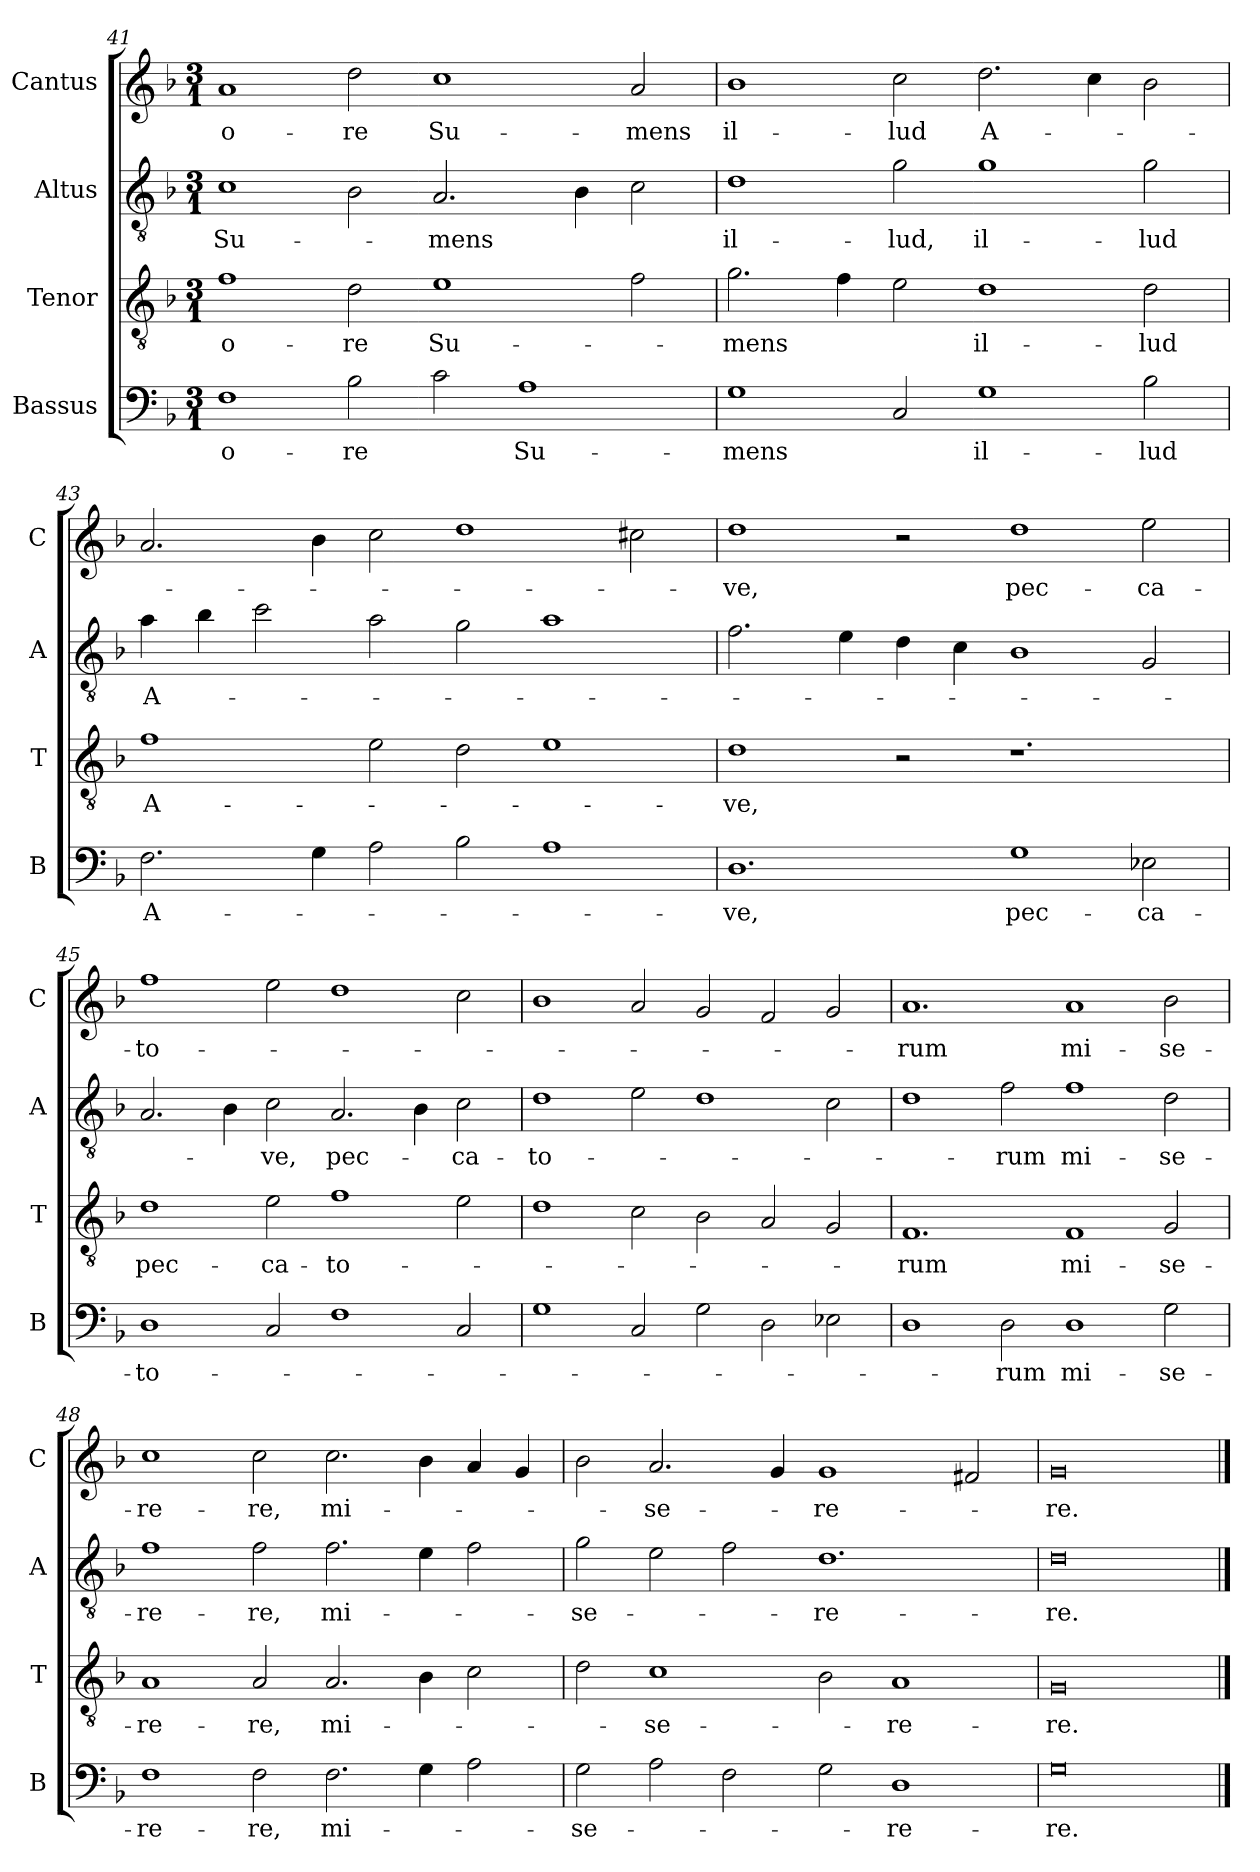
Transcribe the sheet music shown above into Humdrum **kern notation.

**kern	**text	**kern	**text	**kern	**text	**kern	**text
*part4	*part4	*part3	*part3	*part2	*part2	*part1	*part1
*staff4	*staff4	*staff3	*staff3	*staff2	*staff2	*staff1	*staff1
*I"Bassus	*	*I"Tenor	*	*I"Altus	*	*I"Cantus	*
*I'B	*	*I'T	*	*I'A	*	*I'C	*
*clefF4	*	*clefGv2	*	*clefGv2	*	*clefG2	*
*k[b-]	*	*k[b-]	*	*k[b-]	*	*k[b-]	*
*M3/1	*	*M3/1	*	*M3/1	*	*M3/1	*
=41	=41	=41	=41	=41	=41	=41	=41
1F	o-	1f	o-	1c	Su-	1a	o-
2B-	-re	2d	-re	2B-	.	2dd	-re
2c	.	1e	Su-	2.A	-mens	1cc	Su-
1A	Su-	.	.	.	.	.	.
.	.	.	.	4B-	.	.	.
.	.	2f	.	2c	.	2a	-mens
!!LO:LB:g=z
=42	=42	=42	=42	=42	=42	=42	=42
!	!	!	!	!	!	!	!LO:LY:i
1G	-mens	2.g	-mens	1d	il-	1b-	il-
.	.	4f	.	.	.	.	.
!	!	!	!	!	!	!	!LO:LY:i
2C	.	2e	.	2g	-lud,	2cc	-lud
!	!	!	!	!	!LO:LY:i	!	!
1G	il-	1d	il-	1g	il-	2.dd	A-
.	.	.	.	.	.	4cc	.
!	!	!	!	!	!LO:LY:i	!	!
2B-	-lud	2d	-lud	2g	-lud	2b-	.
=43	=43	=43	=43	=43	=43	=43	=43
2.F	A-	1f	A-	4a	A-	2.a	.
.	.	.	.	4b-	.	.	.
.	.	.	.	2cc	.	.	.
4G	.	.	.	.	.	4b-	.
2A	.	2e	.	2a	.	2cc	.
2B-	.	2d	.	2g	.	1dd	.
1A	.	1e	.	1a	.	.	.
.	.	.	.	.	.	2cc#X	.
!!LO:LB:g=z
=44	=44	=44	=44	=44	=44	=44	=44
1.D	-ve,	1d	-ve,	2.f	.	1dd	-ve,
.	.	.	.	4e	.	.	.
.	.	2r	.	4d	.	2r	.
.	.	.	.	4c	.	.	.
1G	pec-	1.r	.	1B-	.	1dd	pec-
2E-X	-ca-	.	.	2G	.	2ee	-ca-
=45	=45	=45	=45	=45	=45	=45	=45
1D	-to-	1d	pec-	2.A	.	1ff	-to-
.	.	.	.	4B-	.	.	.
2C	.	2e	-ca-	2c	-ve,	2ee	.
1F	.	1f	-to-	2.A	pec-	1dd	.
.	.	.	.	4B-	.	.	.
2C	.	2e	.	2c	-ca-	2cc	.
=46	=46	=46	=46	=46	=46	=46	=46
1G	.	1d	.	1d	-to-	1b-	.
2C	.	2c	.	2e	.	2a	.
2G	.	2B-	.	1d	.	2g	.
2D	.	2A	.	.	.	2f	.
2E-X	.	2G	.	2c	.	2g	.
!!LO:LB:g=z
=47	=47	=47	=47	=47	=47	=47	=47
1D	.	1.F	-rum	1d	.	1.a	-rum
2D	-rum	.	.	2f	-rum	.	.
1D	mi-	1F	mi-	1f	mi-	1a	mi-
2G	-se-	2G	-se-	2d	-se-	2b-	-se-
=48	=48	=48	=48	=48	=48	=48	=48
1F	-re-	1A	-re-	1f	-re-	1cc	-re-
2F	-re,	2A	-re,	2f	-re,	2cc	-re,
!	!	!	!	!	!LO:LY:i	!	!
2.F	mi-	2.A	mi-	2.f	mi-	2.cc	mi-
4G	.	4B-	.	4e	.	4b-	.
2A	.	2c	.	2f	.	4a	.
.	.	.	.	.	.	4g	.
=49	=49	=49	=49	=49	=49	=49	=49
!	!	!	!	!	!LO:LY:i	!	!
2G	-se-	2d	.	2g	-se-	2b-	.
2A	.	1c	-se-	2e	.	2.a	-se-
2F	.	.	.	2f	.	.	.
.	.	.	.	.	.	4g	.
!	!	!	!	!	!LO:LY:i	!	!
2G	.	2B-	.	1.d	-re-	1g	-re-
1D	-re-	1A	-re-	.	.	.	.
.	.	.	.	.	.	2f#X	.
!!LO:LB:g=z
=50	=50	=50	=50	=50	=50	=50	=50
!	!	!	!	!	!LO:LY:i	!	!
0G	-re.	0G	-re.	0d	-re.	0g	-re.
==	==	==	==	==	==	==	==
*-	*-	*-	*-	*-	*-	*-	*-
